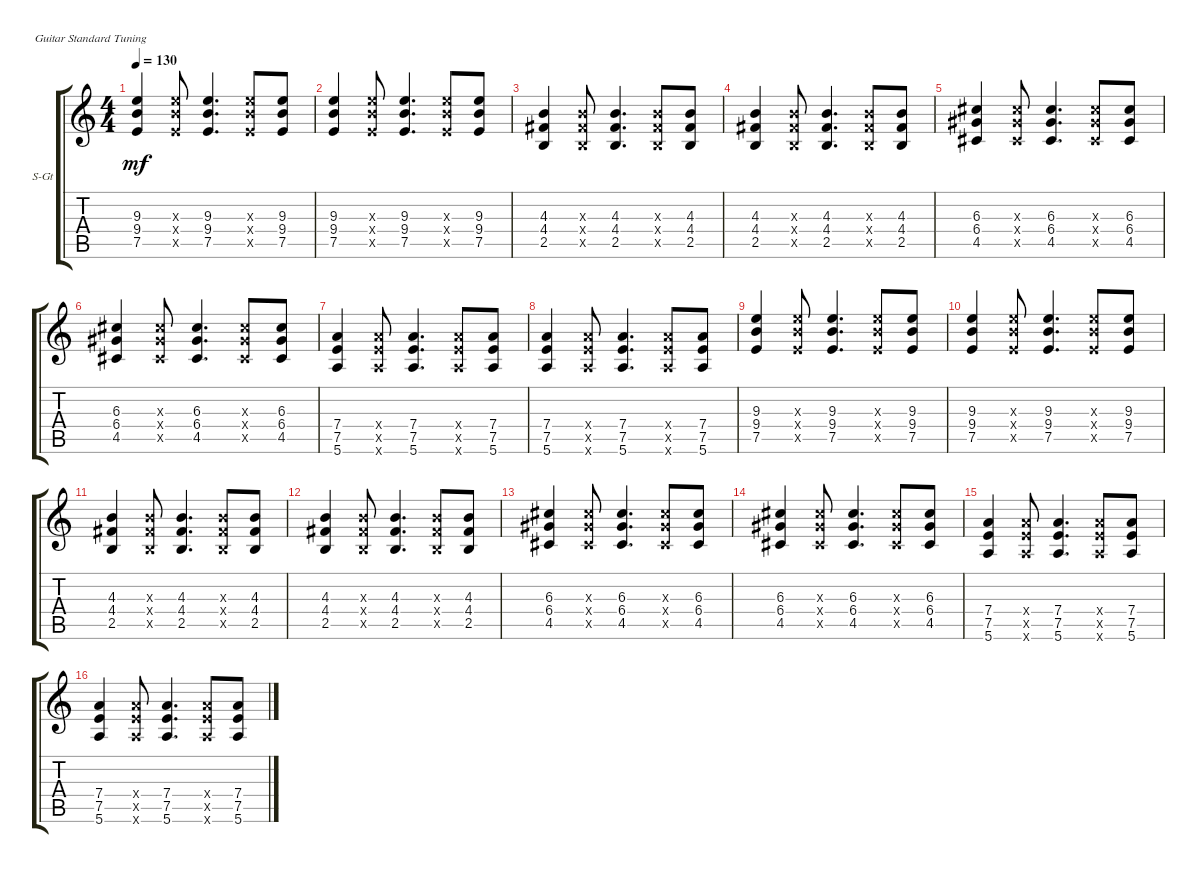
\defaultSystemsLayout 4
\bracketExtendMode groupsimilarinstruments
\firstSystemTrackNameOrientation horizontal
\otherSystemsTrackNameOrientation horizontal
\track ("Guitar 1" "S-Gt") {instrument acousticguitarsteel}
\staff {score tabs}
\tuning (E4 B3 G3 D3 A2 E2)
\ts (4 4)
\tempo 130
\clef g2
\ks c
(7.5 9.3 9.4).4{dy mf instrument acousticguitarsteel} (7.5{x} 9.3{x} 9.4{x}).8 (7.5 9.3 9.4).4{d} (7.5{x} 9.3{x} 9.4{x}).8 (7.5 9.3 9.4).8 |
(7.5 9.3 9.4).4 (7.5{x} 9.3{x} 9.4{x}).8 (7.5 9.3 9.4).4{d} (7.5{x} 9.3{x} 9.4{x}).8 (7.5 9.3 9.4).8 |
(2.5 4.3 4.4).4 (2.5{x} 4.3{x} 4.4{x}).8 (2.5 4.3 4.4).4{d} (2.5{x} 4.3{x} 4.4{x}).8 (2.5 4.3 4.4).8 |
(2.5 4.3 4.4).4 (2.5{x} 4.3{x} 4.4{x}).8 (2.5 4.3 4.4).4{d} (2.5{x} 4.3{x} 4.4{x}).8 (2.5 4.3 4.4).8 |
(6.3 6.4 4.5).4 (4.5{x} 6.3{x} 6.4{x}).8 (6.3 6.4 4.5).4{d} (6.3{x} 6.4{x} 4.5{x}).8 (6.3 6.4 4.5).8 |
(6.3 6.4 4.5).4 (4.5{x} 6.3{x} 6.4{x}).8 (6.3 6.4 4.5).4{d} (6.3{x} 6.4{x} 4.5{x}).8 (6.3 6.4 4.5).8 |
(7.5 7.4 5.6).4 (7.5{x} 7.4{x} 5.6{x}).8 (7.5 7.4 5.6).4{d} (7.5{x} 7.4{x} 5.6{x}).8 (7.5 7.4 5.6).8 |
(7.5 7.4 5.6).4 (7.5{x} 7.4{x} 5.6{x}).8 (7.5 7.4 5.6).4{d} (7.5{x} 7.4{x} 5.6{x}).8 (7.5 7.4 5.6).8 |
(7.5 9.3 9.4).4 (7.5{x} 9.3{x} 9.4{x}).8 (7.5 9.3 9.4).4{d} (7.5{x} 9.3{x} 9.4{x}).8 (7.5 9.3 9.4).8 |
(7.5 9.3 9.4).4 (7.5{x} 9.3{x} 9.4{x}).8 (7.5 9.3 9.4).4{d} (7.5{x} 9.3{x} 9.4{x}).8 (7.5 9.3 9.4).8 |
(2.5 4.3 4.4).4 (2.5{x} 4.3{x} 4.4{x}).8 (2.5 4.3 4.4).4{d} (2.5{x} 4.3{x} 4.4{x}).8 (2.5 4.3 4.4).8 |
(2.5 4.3 4.4).4 (2.5{x} 4.3{x} 4.4{x}).8 (2.5 4.3 4.4).4{d} (2.5{x} 4.3{x} 4.4{x}).8 (2.5 4.3 4.4).8 |
(6.3 6.4 4.5).4 (4.5{x} 6.3{x} 6.4{x}).8 (6.3 6.4 4.5).4{d} (6.3{x} 6.4{x} 4.5{x}).8 (6.3 6.4 4.5).8 |
(6.3 6.4 4.5).4 (4.5{x} 6.3{x} 6.4{x}).8 (6.3 6.4 4.5).4{d} (6.3{x} 6.4{x} 4.5{x}).8 (6.3 6.4 4.5).8 |
(7.5 7.4 5.6).4 (7.5{x} 7.4{x} 5.6{x}).8 (7.5 7.4 5.6).4{d} (7.5{x} 7.4{x} 5.6{x}).8 (7.5 7.4 5.6).8 |
(7.5 7.4 5.6).4 (7.5{x} 7.4{x} 5.6{x}).8 (7.5 7.4 5.6).4{d} (7.5{x} 7.4{x} 5.6{x}).8 (7.5 7.4 5.6).8
